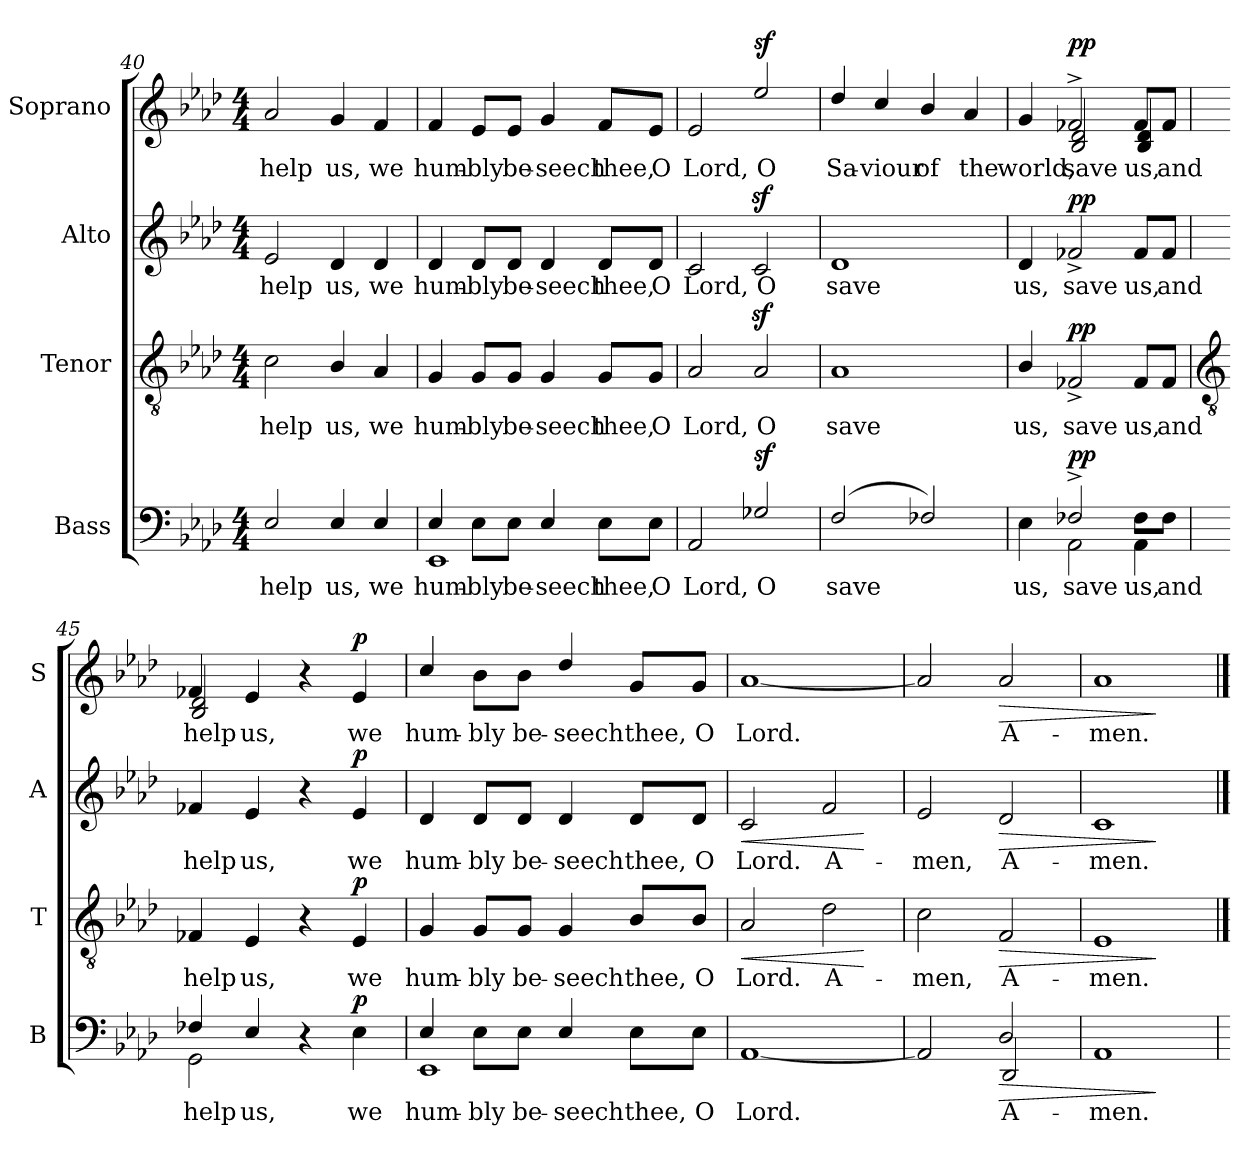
**kern	**text	**dynam	**kern	**text	**dynam	**kern	**text	**dynam	**kern	**text	**dynam
*part4	*part4	*part4	*part3	*part3	*part3	*part2	*part2	*part2	*part1	*part1	*part1
*staff4	*staff4	*staff4	*staff3	*staff3	*staff3	*staff2	*staff2	*staff2	*staff1	*staff1	*staff1
*I"Bass	*	*	*I"Tenor	*	*	*I"Alto	*	*	*I"Soprano	*	*
*I'B	*	*	*I'T	*	*	*I'A	*	*	*I'S	*	*
!!LO:LB:g=z
*clefF4	*	*	*clefGv2	*	*	*clefG2	*	*	*clefG2	*	*
*k[b-e-a-d-]	*	*	*k[b-e-a-d-]	*	*	*k[b-e-a-d-]	*	*	*k[b-e-a-d-]	*	*
*A-:	*	*	*A-:	*	*	*A-:	*	*	*A-:	*	*
*M4/4	*	*	*M4/4	*	*	*M4/4	*	*	*M4/4	*	*
=40	=40	=40	=40	=40	=40	=40	=40	=40	=40	=40	=40
!	!LO:LY:b	!	!	!LO:LY:b	!	!	!LO:LY:b	!	!	!LO:LY:b	!
*^	*	*	*	*	*	*	*	*	*^	*	*
2E-	1ryy	help	.	2c	help	.	2e-	help	.	2a-	1ryy	help	.
!	!	!LO:LY:b	!	!	!LO:LY:b	!	!	!LO:LY:b	!	!	!	!LO:LY:b	!
4E-	.	us,	.	4B-/	us,	.	4d-	us,	.	4g	.	us,	.
!	!	!LO:LY:b	!	!	!LO:LY:b	!	!	!LO:LY:b	!	!	!	!LO:LY:b	!
4E-	.	we	.	4A-	we	.	4d-	we	.	4f	.	we	.
=41	=41	=41	=41	=41	=41	=41	=41	=41	=41	=41	=41	=41	=41
!	!	!LO:LY:b	!	!	!LO:LY:b	!	!	!LO:LY:b	!	!	!	!LO:LY:b	!
4E-	1EE-\	hum-	.	4G	hum-	.	4d-	hum-	.	4f	1ryy	hum-	.
!	!	!LO:LY:b	!	!	!LO:LY:b	!	!	!LO:LY:b	!	!	!	!LO:LY:b	!
8E-\L	.	-bly	.	8G/L	-bly	.	8d-/L	-bly	.	8e-/L	.	-bly	.
!	!	!LO:LY:b	!	!	!LO:LY:b	!	!	!LO:LY:b	!	!	!	!LO:LY:b	!
8E-\J	.	be-	.	8G/J	be-	.	8d-/J	be-	.	8e-/J	.	be-	.
!	!	!LO:LY:b	!	!	!LO:LY:b	!	!	!LO:LY:b	!	!	!	!LO:LY:b	!
4E-	.	-seech	.	4G	-seech	.	4d-	-seech	.	4g	.	-seech	.
!	!	!LO:LY:b	!	!	!LO:LY:b	!	!	!LO:LY:b	!	!	!	!LO:LY:b	!
8E-\L	.	thee,	.	8G/L	thee,	.	8d-/L	thee,	.	8f/L	.	thee,	.
!	!	!LO:LY:b	!	!	!LO:LY:b	!	!	!LO:LY:b	!	!	!	!LO:LY:b	!
8E-\J	.	O	.	8G/J	O	.	8d-/J	O	.	8e-/J	.	O	.
=42	=42	=42	=42	=42	=42	=42	=42	=42	=42	=42	=42	=42	=42
!	!	!LO:LY:b	!	!	!LO:LY:b	!	!	!LO:LY:b	!	!	!	!LO:LY:b	!
2AA-	1ryy	Lord,	.	2A-	Lord,	.	2c	Lord,	.	2e-	1ryy	Lord,	.
!	!	!LO:LY:b	!LO:DY:b	!	!LO:LY:b	!	!	!LO:LY:b	!	!	!	!LO:LY:b	!LO:DY:b
2G-X	.	O	sf	2A-z<	O	.	2cz<	O	.	2ee-	.	O	sf
=43	=43	=43	=43	=43	=43	=43	=43	=43	=43	=43	=43	=43	=43
!	!	!LO:LY:b	!	!	!LO:LY:b	!	!	!LO:LY:b	!	!	!	!LO:LY:b	!
(>2F	1ryy	save	.	1A-	save	.	1d-	save	.	4dd-	1ryy	Sa-	.
!	!	!	!	!	!	!	!	!	!	!	!	!LO:LY:b	!
.	.	.	.	.	.	.	.	.	.	4cc	.	-viour	.
!	!	!	!	!	!	!	!	!	!	!	!	!LO:LY:b	!
2F-X)	.	.	.	.	.	.	.	.	.	4b-/	.	of	.
!	!	!	!	!	!	!	!	!	!	!	!	!LO:LY:b	!
.	.	.	.	.	.	.	.	.	.	4a-	.	the	.
=44	=44	=44	=44	=44	=44	=44	=44	=44	=44	=44	=44	=44	=44
!	!	!LO:LY:b	!	!	!LO:LY:b	!	!	!LO:LY:b	!	!	!	!LO:LY:b	!
4E-	4ryy	us,	.	4B-/	us,	.	4d-	us,	.	4g	4ryy	world,	.
!	!	!LO:LY:b	!LO:DY:b	!	!LO:LY:b	!LO:DY:b	!	!LO:LY:b	!LO:DY:b	!	!	!LO:LY:b	!LO:DY:b
2F-X^	2AA-\	save	pp	2F-X^	save	pp	2f-X^	save	pp	2f-X^	2B-/ 2d-/	save	pp
!	!	!LO:LY:b	!	!	!LO:LY:b	!	!	!LO:LY:b	!	!	!	!LO:LY:b	!
8F-\L	4AA-\	us,	.	8F-/L	us,	.	8f-/L	us,	.	8f-/L	4B-/ 4d-/	us,	.
!	!	!LO:LY:b	!	!	!LO:LY:b	!	!	!LO:LY:b	!	!	!	!LO:LY:b	!
8F-\J	.	and	.	8F-/J	and	.	8f-/J	and	.	8f-/J	.	and	.
!!LO:LB:g=z	!!
=45	=45	=45	=45	=45	=45	=45	=45	=45	=45	=45	=45	=45	=45
*	*	*	*	*clefGv2	*	*	*	*	*	*	*	*	*
!	!	!LO:LY:b	!	!	!LO:LY:b	!	!	!LO:LY:b	!	!	!	!LO:LY:b	!
4F-X	2GG\	help	.	4F-X	help	.	4f-X	help	.	4f-X	2B-/ 2d-/	help	.
!	!	!LO:LY:b	!	!	!LO:LY:b	!	!	!LO:LY:b	!	!	!	!LO:LY:b	!
4E-	.	us,	.	4E-	us,	.	4e-	us,	.	4e-	.	us,	.
4r	2ryy	.	.	4r	.	.	4r	.	.	4r	2ryy	.	.
!	!	!LO:LY:b	!LO:DY:b	!	!LO:LY:b	!LO:DY:b	!	!LO:LY:b	!LO:DY:b	!	!	!LO:LY:b	!LO:DY:b
4E-	.	we	p	4E-	we	p	4e-	we	p	4e-	.	we	p
=46	=46	=46	=46	=46	=46	=46	=46	=46	=46	=46	=46	=46	=46
!	!	!LO:LY:b	!	!	!LO:LY:b	!	!	!LO:LY:b	!	!	!	!LO:LY:b	!
4E-	1EE-\	hum-	.	4G	hum-	.	4d-	hum-	.	4cc	1ryy	hum-	.
!	!	!LO:LY:b	!	!	!LO:LY:b	!	!	!LO:LY:b	!	!	!	!LO:LY:b	!
8E-\L	.	-bly	.	8G/L	-bly	.	8d-/L	-bly	.	8b-\L	.	-bly	.
!	!	!LO:LY:b	!	!	!LO:LY:b	!	!	!LO:LY:b	!	!	!	!LO:LY:b	!
8E-\J	.	be-	.	8G/J	be-	.	8d-/J	be-	.	8b-\J	.	be-	.
!	!	!LO:LY:b	!	!	!LO:LY:b	!	!	!LO:LY:b	!	!	!	!LO:LY:b	!
4E-	.	-seech	.	4G	-seech	.	4d-	-seech	.	4dd-	.	-seech	.
!	!	!LO:LY:b	!	!	!LO:LY:b	!	!	!LO:LY:b	!	!	!	!LO:LY:b	!
8E-\L	.	thee,	.	8B-/L	thee,	.	8d-/L	thee,	.	8g/L	.	thee,	.
!	!	!LO:LY:b	!	!	!LO:LY:b	!	!	!LO:LY:b	!	!	!	!LO:LY:b	!
8E-\J	.	O	.	8B-/J	O	.	8d-/J	O	.	8g/J	.	O	.
=47	=47	=47	=47	=47	=47	=47	=47	=47	=47	=47	=47	=47	=47
!	!	!LO:LY:b	!LO:HP:b	!	!LO:LY:b	!LO:HP:b	!	!LO:LY:b	!LO:HP:b	!	!	!LO:LY:b	!LO:HP:b
[1AA-	1ryy	Lord.	<	2A-	Lord.	<	2c	Lord.	<	[1a-	1ryy	Lord.	<
!	!	!	!	!	!LO:LY:b	!	!	!LO:LY:b	!	!	!	!	!
.	.	.	.	2d-	A-	.	2f	A-	.	.	.	.	.
*v	*v	*	*	*	*	*	*	*	*	*v	*v	*	*
.	.	[	.	.	[	.	.	[	.	.	[
=48	=48	=48	=48	=48	=48	=48	=48	=48	=48	=48	=48
*^	*	*	*	*	*	*	*	*	*	*	*
!	!	!	!	!	!LO:LY:b	!	!	!LO:LY:b	!	!	!	!
*	*	*	*	*	*	*	*	*	*	*^	*	*
2AA-]	2ryy	.	.	2c	-men,	.	2e-	-men,	.	2a-]	1ryy	.	.
!	!	!LO:LY:b	!LO:HP:b	!	!LO:LY:b	!LO:HP:b	!	!LO:LY:b	!LO:HP:b	!	!	!LO:LY:b	!LO:HP:b
2D-/	2DD-/	A-	>	2F	A-	>	2d-	A-	>	2a-	.	A-	>
=49	=49	=49	=49	=49	=49	=49	=49	=49	=49	=49	=49	=49	=49
!	!	!LO:LY:b	!	!	!LO:LY:b	!	!	!LO:LY:b	!	!	!	!LO:LY:b	!
1AA-	1ryy	-men.	.	1E-	-men.	.	1c	-men.	.	1a-	1ryy	-men.	.
*v	*v	*	*	*	*	*	*	*	*	*v	*v	*	*
.	.	]	.	.	]	.	.	]	.	.	]
=	==	==	==	==	==	==	==	==	==	==	==
*-	*-	*-	*-	*-	*-	*-	*-	*-	*-	*-	*-
